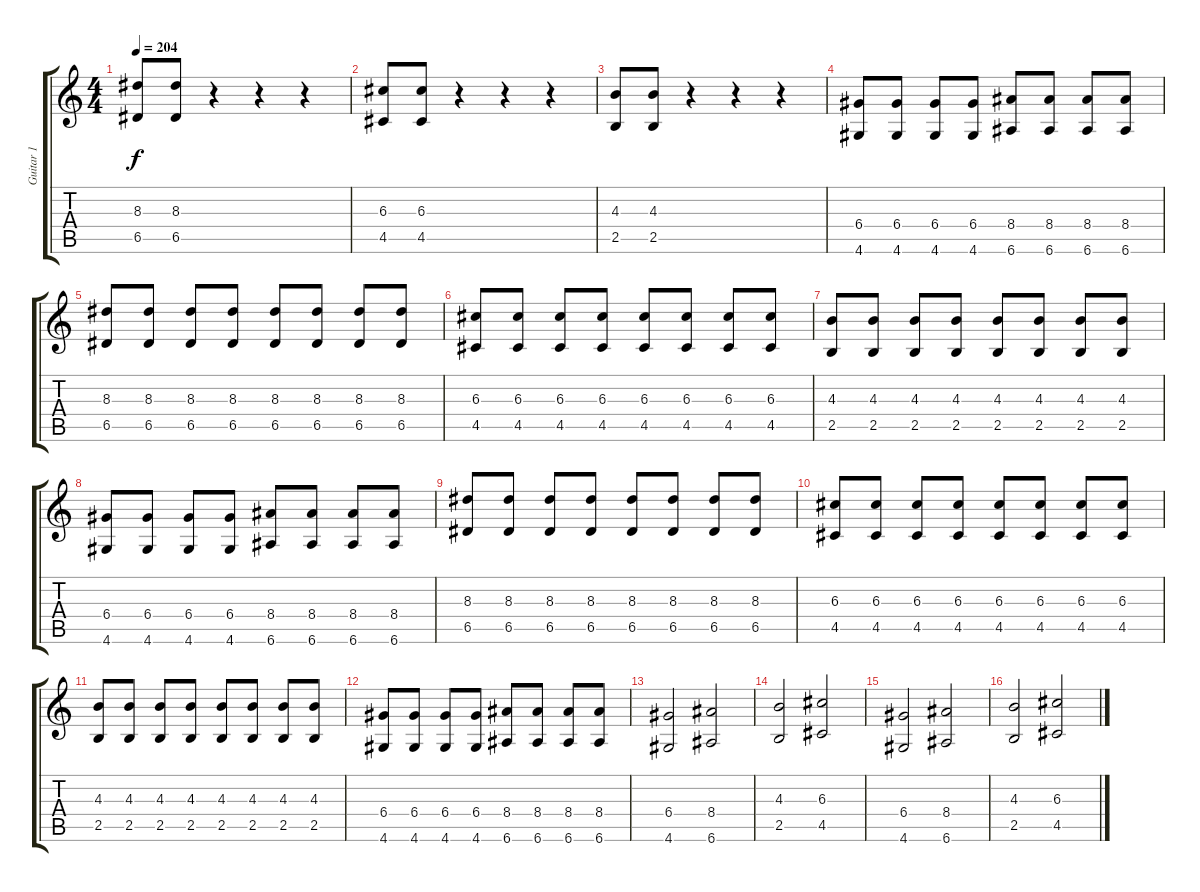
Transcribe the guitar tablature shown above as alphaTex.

\track ("Guitar 1" "Guitar 1") {instrument overdrivenguitar}
\staff {score tabs}
\tuning (E4 B3 G3 D3 A2 E2) {hide}
\ts (4 4)
\tempo 204
\clef g2
\ks c
(8.3 6.5).8{dy f} (8.3 6.5).8 r.4 r.4 r.4 |
(6.3 4.5).8 (6.3 4.5).8 r.4 r.4 r.4 |
(4.3 2.5).8 (4.3 2.5).8 r.4 r.4 r.4 |
(6.4 4.6).8 (6.4 4.6).8 (6.4 4.6).8 (6.4 4.6).8 (8.4 6.6).8 (8.4 6.6).8 (8.4 6.6).8 (8.4 6.6).8 |
(8.3 6.5).8 (8.3 6.5).8 (8.3 6.5).8 (8.3 6.5).8 (8.3 6.5).8 (8.3 6.5).8 (8.3 6.5).8 (8.3 6.5).8 |
(6.3 4.5).8 (6.3 4.5).8 (6.3 4.5).8 (6.3 4.5).8 (6.3 4.5).8 (6.3 4.5).8 (6.3 4.5).8 (6.3 4.5).8 |
(4.3 2.5).8 (4.3 2.5).8 (4.3 2.5).8 (4.3 2.5).8 (4.3 2.5).8 (4.3 2.5).8 (4.3 2.5).8 (4.3 2.5).8 |
(6.4 4.6).8 (6.4 4.6).8 (6.4 4.6).8 (6.4 4.6).8 (8.4 6.6).8 (8.4 6.6).8 (8.4 6.6).8 (8.4 6.6).8 |
(8.3 6.5).8 (8.3 6.5).8 (8.3 6.5).8 (8.3 6.5).8 (8.3 6.5).8 (8.3 6.5).8 (8.3 6.5).8 (8.3 6.5).8 |
(6.3 4.5).8 (6.3 4.5).8 (6.3 4.5).8 (6.3 4.5).8 (6.3 4.5).8 (6.3 4.5).8 (6.3 4.5).8 (6.3 4.5).8 |
(4.3 2.5).8 (4.3 2.5).8 (4.3 2.5).8 (4.3 2.5).8 (4.3 2.5).8 (4.3 2.5).8 (4.3 2.5).8 (4.3 2.5).8 |
(6.4 4.6).8 (6.4 4.6).8 (6.4 4.6).8 (6.4 4.6).8 (8.4 6.6).8 (8.4 6.6).8 (8.4 6.6).8 (8.4 6.6).8 |
(6.4 4.6).2 (8.4 6.6).2 |
(4.3 2.5).2 (6.3 4.5).2 |
(6.4 4.6).2 (8.4 6.6).2 |
(4.3 2.5).2 (6.3 4.5).2
